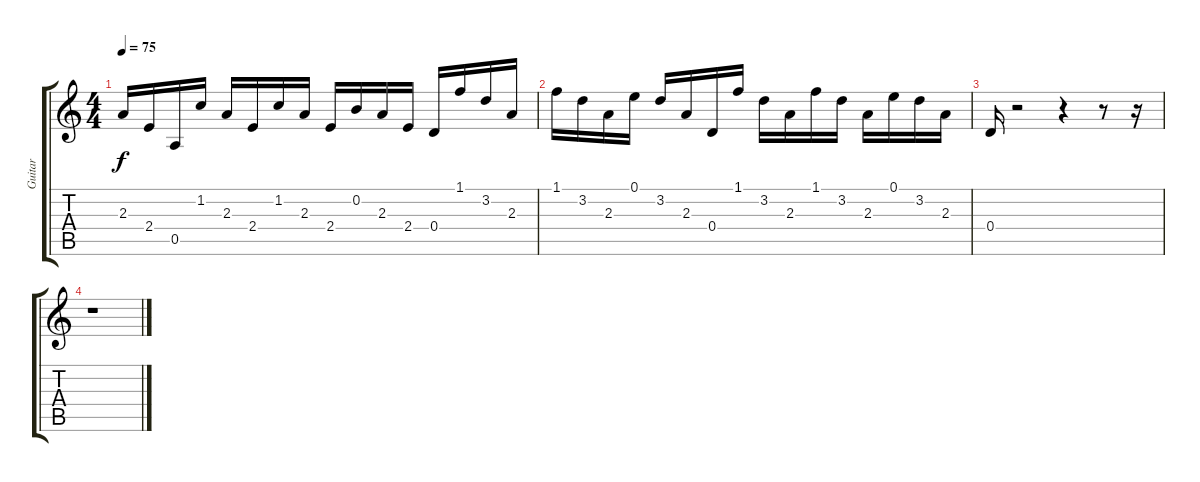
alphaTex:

\track ("Guitar" "Guitar") {instrument overdrivenguitar}
\staff {score tabs}
\tuning (E4 B3 G3 D3 A2 E2) {hide}
\ts (4 4)
\tempo 75
\clef g2
\ks c
2.3.16{dy f} 2.4.16 0.5.16 1.2.16 2.3.16 2.4.16 1.2.16 2.3.16 2.4.16 0.2.16 2.3.16 2.4.16 0.4.16 1.1.16 3.2.16 2.3.16 |
1.1.16 3.2.16 2.3.16 0.1.16 3.2.16 2.3.16 0.4.16 1.1.16 3.2.16 2.3.16 1.1.16 3.2.16 2.3.16 0.1.16 3.2.16 2.3.16 |
0.4.16 r.2 r.4 r.8 r.16 |
r.1
